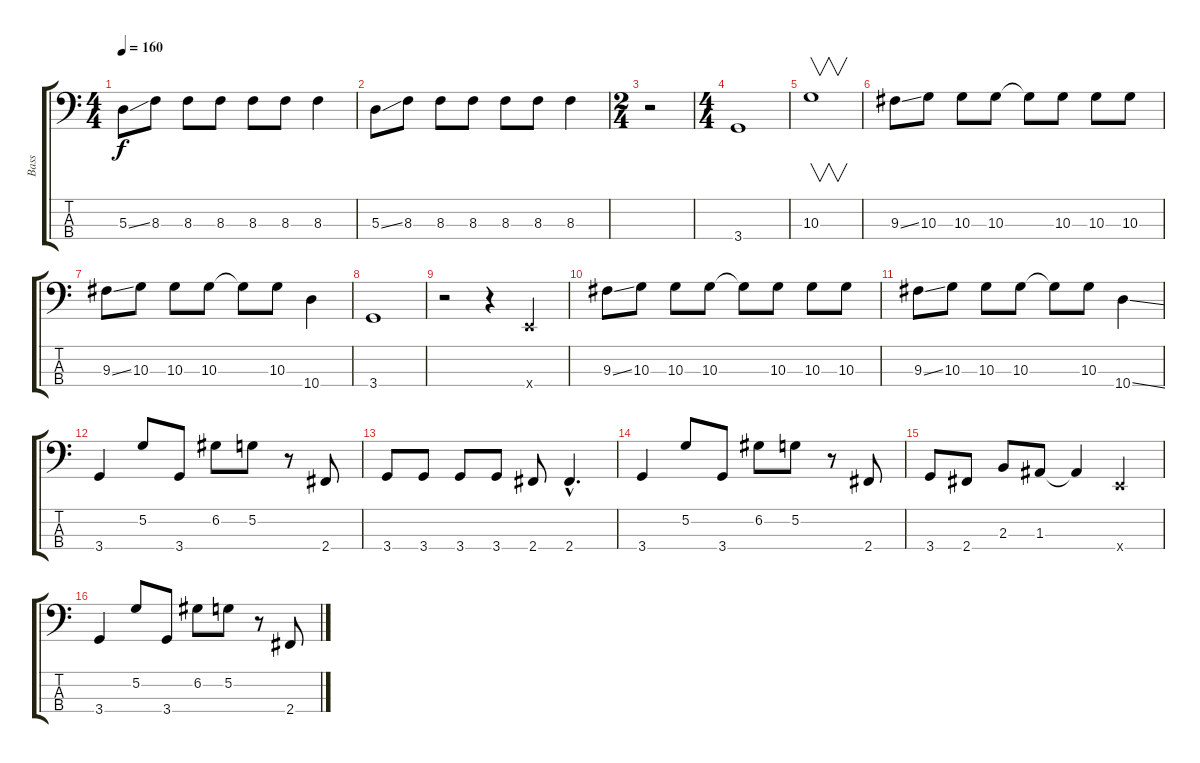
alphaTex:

\track ("Bass" "Bass") {instrument electricbassfinger}
\staff {score tabs}
\tuning (G2 D2 A1 E1) {hide}
\ts (4 4)
\tempo 160
\clef f4
\ks c
5.3{ss}.8{dy f} 8.3.8 8.3.8 8.3.8 8.3.8 8.3.8 8.3.4 |
5.3{ss}.8 8.3.8 8.3.8 8.3.8 8.3.8 8.3.8 8.3.4 |
\ts (2 4)
r.2 |
\ts (4 4)
3.4.1 |
10.3.1{v} |
9.3{ss}.8 10.3.8 10.3.8 10.3.8 10.3{t}.8 10.3.8 10.3.8 10.3.8 |
9.3{ss}.8 10.3.8 10.3.8 10.3.8 10.3{t}.8 10.3.8 10.4.4 |
3.4.1 |
r.2 r.4 0.4{x}.4 |
9.3{ss}.8 10.3.8 10.3.8 10.3.8 10.3{t}.8 10.3.8 10.3.8 10.3.8 |
9.3{ss}.8 10.3.8 10.3.8 10.3.8 10.3{t}.8 10.3.8 10.4{ss}.4 |
3.4.4 5.2.8 3.4.8 6.2.8 5.2.8 r.8 2.4.8 |
3.4.8 3.4.8 3.4.8 3.4.8 2.4.8 2.4{hac}.4{d} |
3.4.4 5.2.8 3.4.8 6.2.8 5.2.8 r.8 2.4.8 |
3.4.8 2.4.8 2.3.8 1.3.8 1.3{t}.4 0.4{x}.4 |
3.4.4 5.2.8 3.4.8 6.2.8 5.2.8 r.8 2.4.8
